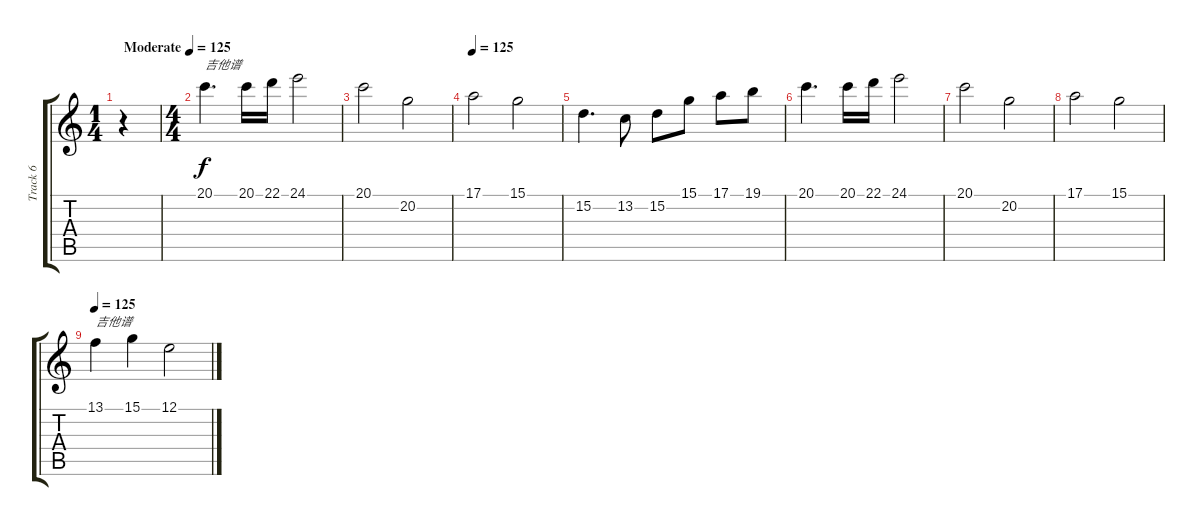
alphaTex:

\track ("Track 6" "Track 6") {instrument piccolo}
\staff {score tabs}
\tuning (E4 B3 G3 D3 A2 E2) {hide}
\ts (1 4)
\tempo (125 "Moderate")
\clef g2
\ks c
r.4{dy f instrument piccolo} |
\ts (4 4)
20.1.4{d txt "吉他谱"} 20.1.16 22.1.16 24.1.2 |
20.1.2 20.2.2 |
\tempo 125
17.1.2 15.1.2 |
15.2.4{d} 13.2.8 15.2.8 15.1.8 17.1.8 19.1.8 |
20.1.4{d} 20.1.16 22.1.16 24.1.2 |
20.1.2 20.2.2 |
17.1.2 15.1.2 |
\tempo 125
13.1.4{txt "吉他谱"} 15.1.4 12.1.2
